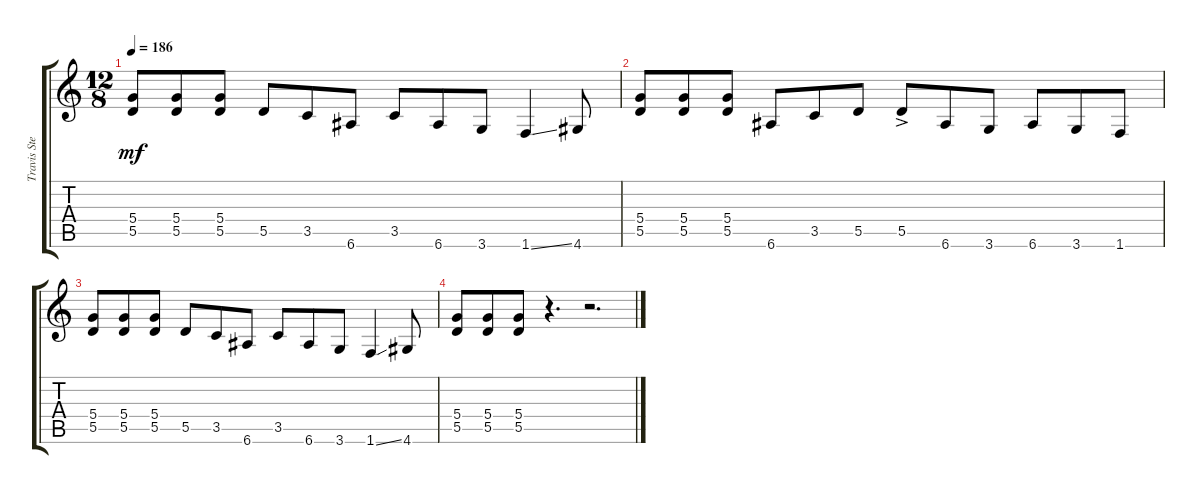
\track ("Travis Stever" "Travis Ste") {instrument overdrivenguitar}
\staff {score tabs}
\tuning (E4 B3 G3 D3 A2 E2) {hide}
\ts (12 8)
\tempo 186
\clef g2
\ks c
(5.4 5.5).8{dy mf} (5.4 5.5).8 (5.4 5.5).8 5.5.8 3.5.8 6.6.8 3.5.8 6.6.8 3.6.8 1.6{ss}.4 4.6.8 |
(5.4 5.5).8 (5.4 5.5).8 (5.4 5.5).8 6.6.8 3.5.8 5.5.8 5.5{ac}.8 6.6.8 3.6.8 6.6.8 3.6.8 1.6.8 |
(5.4 5.5).8 (5.4 5.5).8 (5.4 5.5).8 5.5.8 3.5.8 6.6.8 3.5.8 6.6.8 3.6.8 1.6{ss}.4 4.6.8 |
(5.4 5.5).8 (5.4 5.5).8 (5.4 5.5).8 r.4{d} r.2{d}
